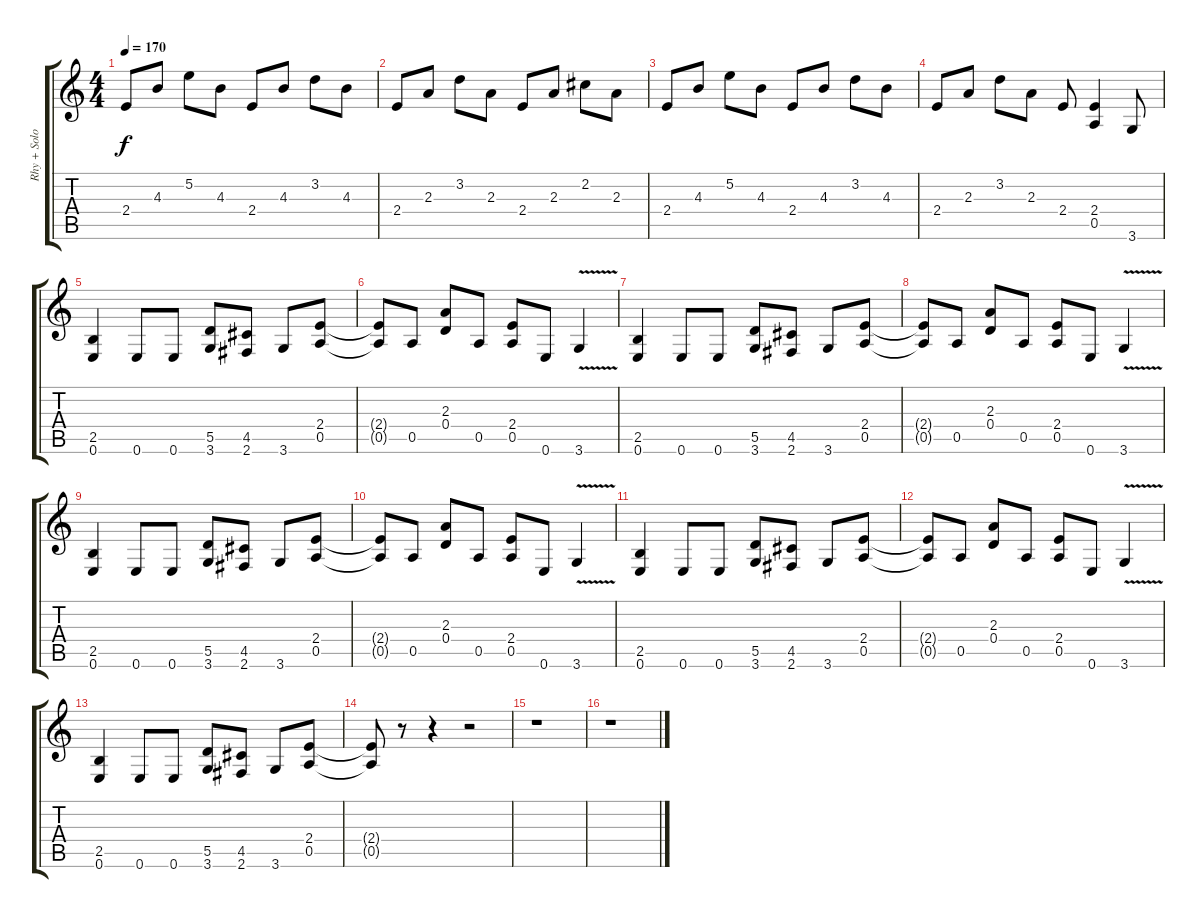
\track ("Rhy + Solo" "Rhy + Solo") {instrument distortionguitar}
\staff {score tabs}
\tuning (E4 B3 G3 D3 A2 E2) {hide}
\ts (4 4)
\tempo 170
\clef g2
\ks c
2.4.8{dy f} 4.3.8 5.2.8 4.3.8 2.4.8 4.3.8 3.2.8 4.3.8 |
2.4.8 2.3.8 3.2.8 2.3.8 2.4.8 2.3.8 2.2.8 2.3.8 |
2.4.8 4.3.8 5.2.8 4.3.8 2.4.8 4.3.8 3.2.8 4.3.8 |
2.4.8 2.3.8 3.2.8 2.3.8 2.4.8 (2.4 0.5).4 3.6.8 |
(2.5 0.6).4 0.6.8 0.6.8 (5.5 3.6).8 (4.5 2.6).8 3.6.8 (2.4 0.5).8 |
(2.4{t} 0.5{t}).8 0.5.8 (2.3 0.4).8 0.5.8 (2.4 0.5).8 0.6.8 3.6{v}.4 |
(2.5 0.6).4 0.6.8 0.6.8 (5.5 3.6).8 (4.5 2.6).8 3.6.8 (2.4 0.5).8 |
(2.4{t} 0.5{t}).8 0.5.8 (2.3 0.4).8 0.5.8 (2.4 0.5).8 0.6.8 3.6{v}.4 |
(2.5 0.6).4 0.6.8 0.6.8 (5.5 3.6).8 (4.5 2.6).8 3.6.8 (2.4 0.5).8 |
(2.4{t} 0.5{t}).8 0.5.8 (2.3 0.4).8 0.5.8 (2.4 0.5).8 0.6.8 3.6{v}.4 |
(2.5 0.6).4 0.6.8 0.6.8 (5.5 3.6).8 (4.5 2.6).8 3.6.8 (2.4 0.5).8 |
(2.4{t} 0.5{t}).8 0.5.8 (2.3 0.4).8 0.5.8 (2.4 0.5).8 0.6.8 3.6{v}.4 |
(2.5 0.6).4 0.6.8 0.6.8 (5.5 3.6).8 (4.5 2.6).8 3.6.8 (2.4 0.5).8 |
(2.4{t} 0.5{t}).8 r.8 r.4 r.2 |
r.1 |
r.1
